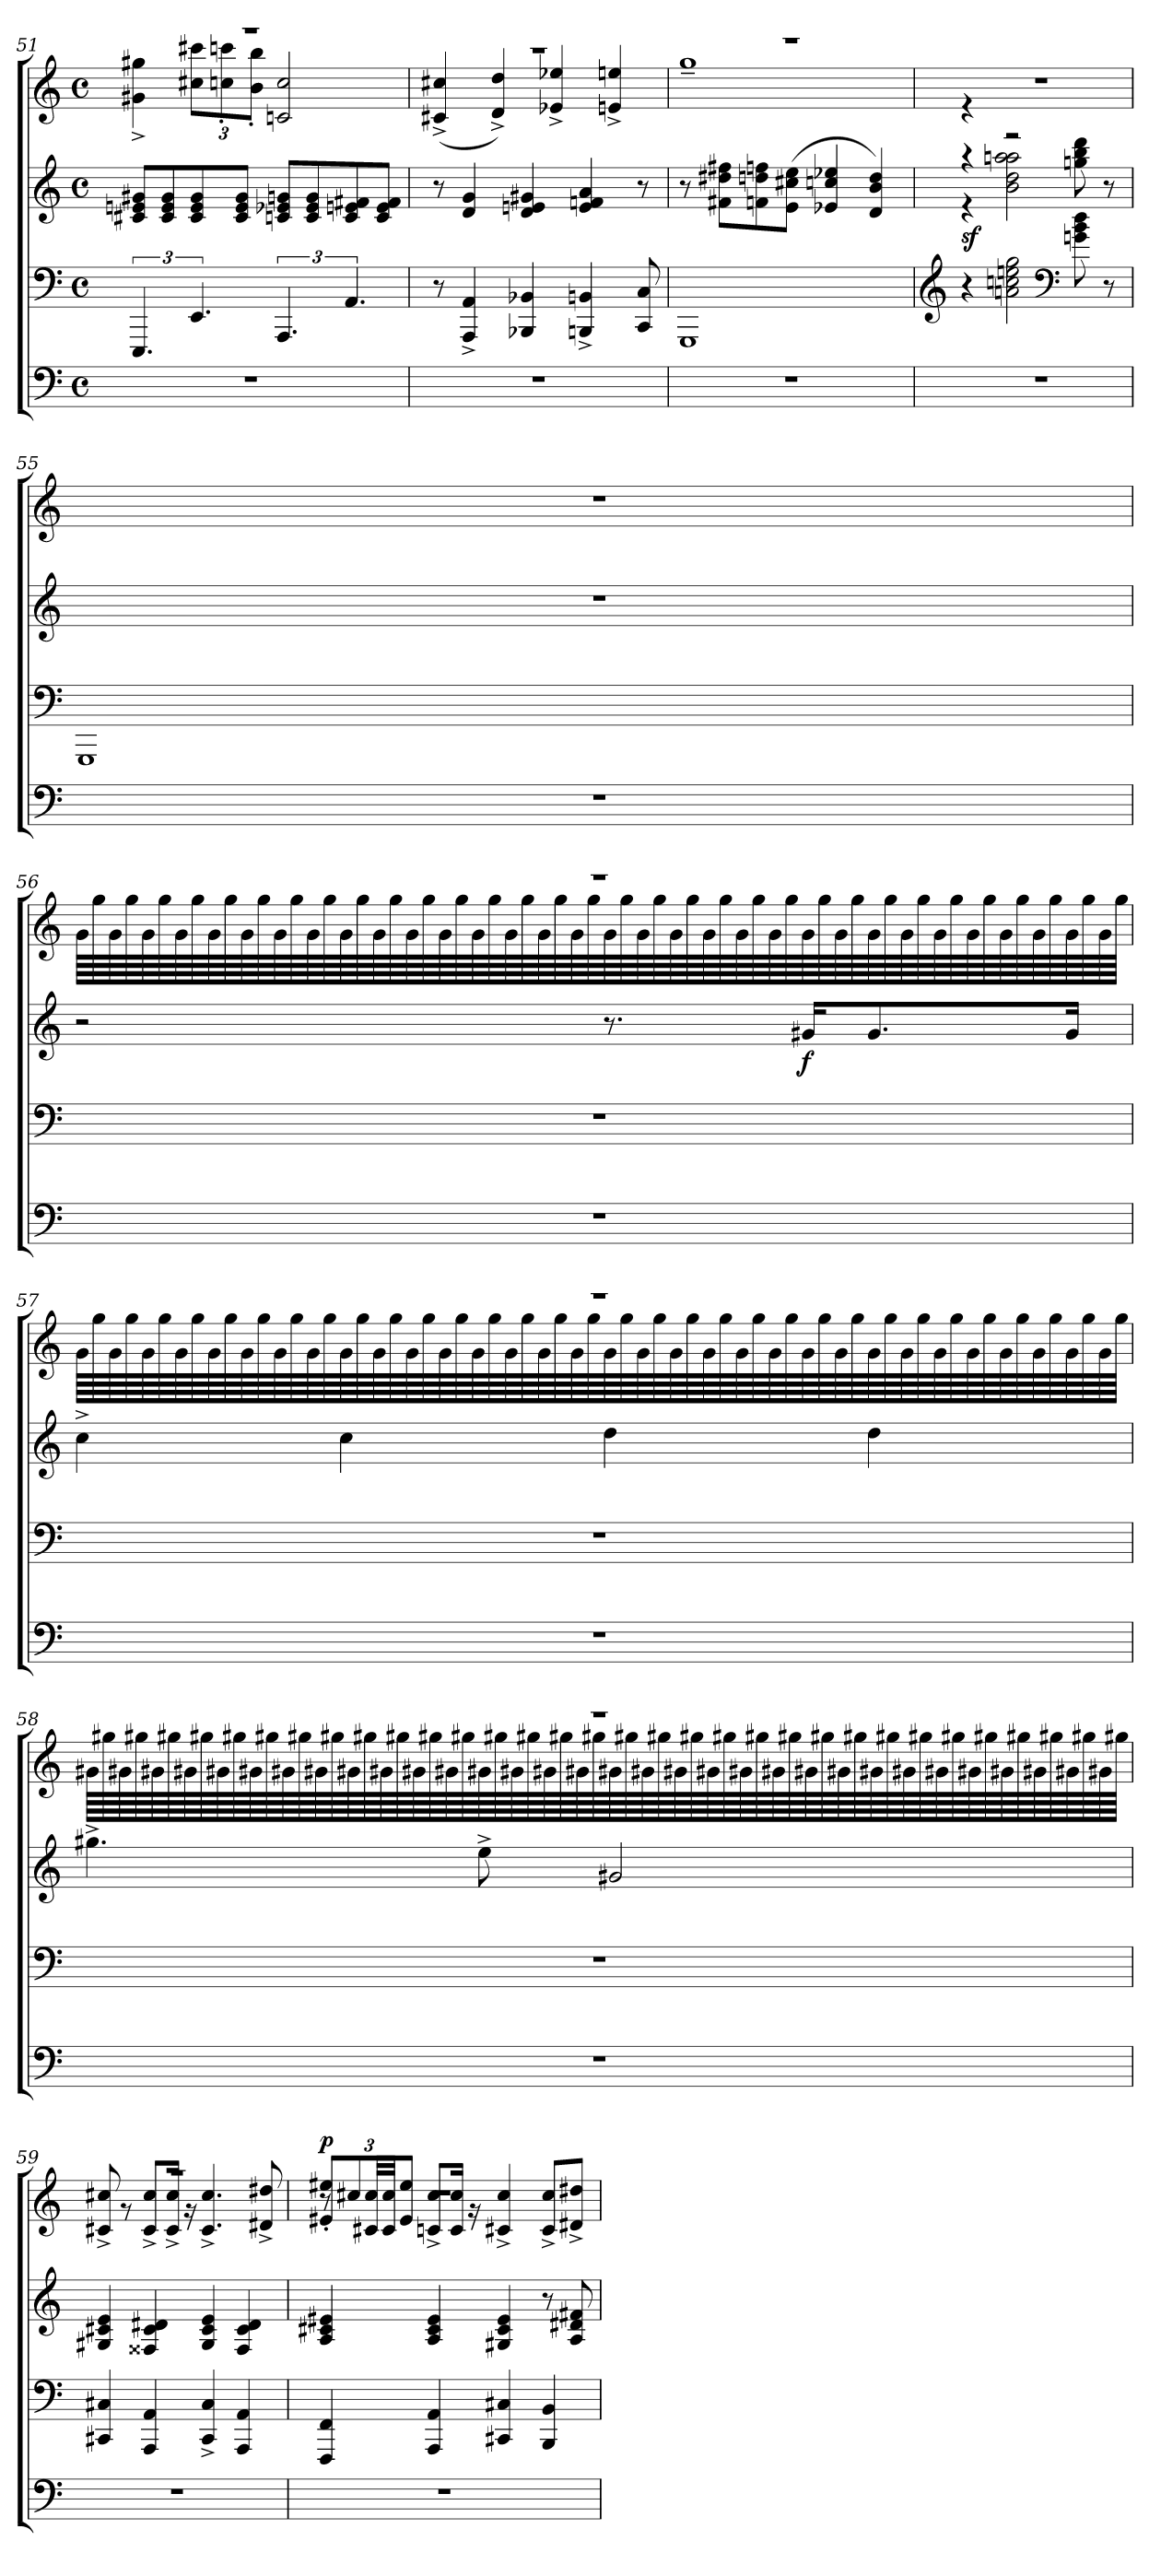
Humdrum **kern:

**kern	**kern	**kern	**dynam	**kern	**dynam
*part3	*part2	*part2	*part2	*part1	*part1
*staff4	*staff3	*staff2	*staff2/3	*staff1	*staff1
*clefF4	*clefF4	*clefG2	*	*clefG2	*
*k[]	*k[]	*k[]	*	*k[]	*
*M4/4	*M4/4	*M4/4	*	*M4/4	*
*met(c)	*met(c)	*met(c)	*	*met(c)	*
=51	=51	=51	=51	=51	=51
*	*	*	*	*^	*
1r	6.EEE/	8c#X/ 8en/ 8g#X/L	.	1r	4g#X\^> 4gg#X\^>	.
.	.	8c#/ 8e/ 8g#/	.	.	.	.
.	6.EE/	8c#/ 8e/ 8g#/	.	.	12cc#X\ 12ccc#X\L	.
.	.	.	.	.	12ccn\'>< 12cccn\'><	.
.	.	8c#/ 8e/ 8g#/J	.	.	.	.
.	.	.	.	.	12b\'> 12bb\'>J	.
.	6.AAA/	8cn/ 8e-X/ 8gn/L	.	.	2cn/ 2cc/	.
.	.	8c/ 8e-/ 8g/	.	.	.	.
.	6.AA/	8c/ 8en/ 8f#X/	.	.	.	.
.	.	8c/ 8e/ 8f#/J	.	.	.	.
=52	=52	=52	=52	=52	=52	=52
1r	8r	8r	.	1r	(<4c#X/^< 4cc#X/^<	.
.	4AAA/^< 4AA/^<	4d/ 4g/	.	.	.	.
.	.	.	.	.	4d/^< 4dd/^<)	.
.	4BBB-X/ 4BB-X/	4d/ 4en/ 4g#X/	.	.	.	.
.	.	.	.	.	4e-X/^< 4ee-X/^<	.
.	4BBBn/^< 4BBn/^<	4e/ 4fn/ 4a/	.	.	.	.
.	.	.	.	.	4en/^< 4een/^<	.
.	8CC/ 8C/	8r	.	.	.	.
=53	=53	=53	=53	=53	=53	=53
1r	1GGG	8r	.	1r	1gg~>	.
.	.	8f#X\ 8dd#X\ 8ff#X\L	.	.	.	.
.	.	8fn\ 8ddn\ 8ffn\	.	.	.	.
.	.	(>8e\ 8cc#X\ 8ee\J	.	.	.	.
.	.	4e-X/ 4ccn/ 4ee-X/	.	.	.	.
.	.	4d/ 4b/ 4dd/)	.	.	.	.
=54	=54	=54	=54	=54	=54	=54
*	*clefG2	*	*	*	*	*
*	*	*^	*	*	*	*
!	!	!	!	!LO:DY:b	!	!	!
1r	4r	4r	4r	sf	1r	4r	.
.	2an\ 2ccn\ 2een\ 2gg\	2r	2b\ 2dd\ 2aan\ 2aa\	.	.	2.ryy	.
*	*clefF4	*	*	*	*	*	*
.	8gn\ 8b\ 8dd\	8ggn\ 8bb\ 8ddd\	4ryy	.	.	.	.
.	8r	8r	.	.	.	.	.
*	*	*v	*v	*	*	*	*
*	*	*	*	*v	*v	*
=55	=55	=55	=55	=55	=55
1r	1GGG	1r	.	1r	.
=56	=56	=56	=56	=56	=56
*	*	*	*	*^	*
*	*	*	*	*tremolo	*	*
1r	1r	2r	.	1r	64gLLLL	.
.	.	.	.	.	64gg	.
.	.	.	.	.	64g	.
.	.	.	.	.	64gg	.
.	.	.	.	.	64g	.
.	.	.	.	.	64gg	.
.	.	.	.	.	64g	.
.	.	.	.	.	64gg	.
.	.	.	.	.	64g	.
.	.	.	.	.	64gg	.
.	.	.	.	.	64g	.
.	.	.	.	.	64gg	.
.	.	.	.	.	64g	.
.	.	.	.	.	64gg	.
.	.	.	.	.	64g	.
.	.	.	.	.	64gg	.
.	.	.	.	.	64g	.
.	.	.	.	.	64gg	.
.	.	.	.	.	64g	.
.	.	.	.	.	64gg	.
.	.	.	.	.	64g	.
.	.	.	.	.	64gg	.
.	.	.	.	.	64g	.
.	.	.	.	.	64gg	.
.	.	.	.	.	64g	.
.	.	.	.	.	64gg	.
.	.	.	.	.	64g	.
.	.	.	.	.	64gg	.
.	.	.	.	.	64g	.
.	.	.	.	.	64gg	.
.	.	.	.	.	64g	.
.	.	.	.	.	64gg	.
.	.	8.r	.	.	64g	.
.	.	.	.	.	64gg	.
.	.	.	.	.	64g	.
.	.	.	.	.	64gg	.
.	.	.	.	.	64g	.
.	.	.	.	.	64gg	.
.	.	.	.	.	64g	.
.	.	.	.	.	64gg	.
.	.	.	.	.	64g	.
.	.	.	.	.	64gg	.
.	.	.	.	.	64g	.
.	.	.	.	.	64gg	.
!	!	!	!LO:DY:b	!	!	!
.	.	16g#X/KL	f	.	64g	.
.	.	.	.	.	64gg	.
.	.	.	.	.	64g	.
.	.	.	.	.	64gg	.
.	.	8.g#/	.	.	64g	.
.	.	.	.	.	64gg	.
.	.	.	.	.	64g	.
.	.	.	.	.	64gg	.
.	.	.	.	.	64g	.
.	.	.	.	.	64gg	.
.	.	.	.	.	64g	.
.	.	.	.	.	64gg	.
.	.	.	.	.	64g	.
.	.	.	.	.	64gg	.
.	.	.	.	.	64g	.
.	.	.	.	.	64gg	.
.	.	16g#/Jk	.	.	64g	.
.	.	.	.	.	64gg	.
.	.	.	.	.	64g	.
.	.	.	.	.	64ggJJJJ	.
=57	=57	=57	=57	=57	=57	=57
1r	1r	4cc^>\	.	1r	64gLLLL	.
.	.	.	.	.	64gg	.
.	.	.	.	.	64g	.
.	.	.	.	.	64gg	.
.	.	.	.	.	64g	.
.	.	.	.	.	64gg	.
.	.	.	.	.	64g	.
.	.	.	.	.	64gg	.
.	.	.	.	.	64g	.
.	.	.	.	.	64gg	.
.	.	.	.	.	64g	.
.	.	.	.	.	64gg	.
.	.	.	.	.	64g	.
.	.	.	.	.	64gg	.
.	.	.	.	.	64g	.
.	.	.	.	.	64gg	.
.	.	4cc\	.	.	64g	.
.	.	.	.	.	64gg	.
.	.	.	.	.	64g	.
.	.	.	.	.	64gg	.
.	.	.	.	.	64g	.
.	.	.	.	.	64gg	.
.	.	.	.	.	64g	.
.	.	.	.	.	64gg	.
.	.	.	.	.	64g	.
.	.	.	.	.	64gg	.
.	.	.	.	.	64g	.
.	.	.	.	.	64gg	.
.	.	.	.	.	64g	.
.	.	.	.	.	64gg	.
.	.	.	.	.	64g	.
.	.	.	.	.	64gg	.
.	.	4dd\	.	.	64g	.
.	.	.	.	.	64gg	.
.	.	.	.	.	64g	.
.	.	.	.	.	64gg	.
.	.	.	.	.	64g	.
.	.	.	.	.	64gg	.
.	.	.	.	.	64g	.
.	.	.	.	.	64gg	.
.	.	.	.	.	64g	.
.	.	.	.	.	64gg	.
.	.	.	.	.	64g	.
.	.	.	.	.	64gg	.
.	.	.	.	.	64g	.
.	.	.	.	.	64gg	.
.	.	.	.	.	64g	.
.	.	.	.	.	64gg	.
.	.	4dd\	.	.	64g	.
.	.	.	.	.	64gg	.
.	.	.	.	.	64g	.
.	.	.	.	.	64gg	.
.	.	.	.	.	64g	.
.	.	.	.	.	64gg	.
.	.	.	.	.	64g	.
.	.	.	.	.	64gg	.
.	.	.	.	.	64g	.
.	.	.	.	.	64gg	.
.	.	.	.	.	64g	.
.	.	.	.	.	64gg	.
.	.	.	.	.	64g	.
.	.	.	.	.	64gg	.
.	.	.	.	.	64g	.
.	.	.	.	.	64ggJJJJ	.
=58	=58	=58	=58	=58	=58	=58
1r	1r	4.gg#X^>\	.	1r	64g#XLLLL	.
.	.	.	.	.	64gg#X	.
.	.	.	.	.	64g#X	.
.	.	.	.	.	64gg#X	.
.	.	.	.	.	64g#X	.
.	.	.	.	.	64gg#X	.
.	.	.	.	.	64g#X	.
.	.	.	.	.	64gg#X	.
.	.	.	.	.	64g#X	.
.	.	.	.	.	64gg#X	.
.	.	.	.	.	64g#X	.
.	.	.	.	.	64gg#X	.
.	.	.	.	.	64g#X	.
.	.	.	.	.	64gg#X	.
.	.	.	.	.	64g#X	.
.	.	.	.	.	64gg#X	.
.	.	.	.	.	64g#X	.
.	.	.	.	.	64gg#X	.
.	.	.	.	.	64g#X	.
.	.	.	.	.	64gg#X	.
.	.	.	.	.	64g#X	.
.	.	.	.	.	64gg#X	.
.	.	.	.	.	64g#X	.
.	.	.	.	.	64gg#X	.
.	.	8ee^>\	.	.	64g#X	.
.	.	.	.	.	64gg#X	.
.	.	.	.	.	64g#X	.
.	.	.	.	.	64gg#X	.
.	.	.	.	.	64g#X	.
.	.	.	.	.	64gg#X	.
.	.	.	.	.	64g#X	.
.	.	.	.	.	64gg#X	.
.	.	2g#X/	.	.	64g#X	.
.	.	.	.	.	64gg#X	.
.	.	.	.	.	64g#X	.
.	.	.	.	.	64gg#X	.
.	.	.	.	.	64g#X	.
.	.	.	.	.	64gg#X	.
.	.	.	.	.	64g#X	.
.	.	.	.	.	64gg#X	.
.	.	.	.	.	64g#X	.
.	.	.	.	.	64gg#X	.
.	.	.	.	.	64g#X	.
.	.	.	.	.	64gg#X	.
.	.	.	.	.	64g#X	.
.	.	.	.	.	64gg#X	.
.	.	.	.	.	64g#X	.
.	.	.	.	.	64gg#X	.
.	.	.	.	.	64g#X	.
.	.	.	.	.	64gg#X	.
.	.	.	.	.	64g#X	.
.	.	.	.	.	64gg#X	.
.	.	.	.	.	64g#X	.
.	.	.	.	.	64gg#X	.
.	.	.	.	.	64g#X	.
.	.	.	.	.	64gg#X	.
.	.	.	.	.	64g#X	.
.	.	.	.	.	64gg#X	.
.	.	.	.	.	64g#X	.
.	.	.	.	.	64gg#X	.
.	.	.	.	.	64g#X	.
.	.	.	.	.	64gg#X	.
.	.	.	.	.	64g#X	.
.	.	.	.	.	64gg#XJJJJ	.
*	*	*	*	*Xtremolo	*	*
=59	=59	=59	=59	=59	=59	=59
1r	4CC#X/< 4C#X/<	4G#X/ 4c#X/ 4e/	.	1r	8c#X/^< 8cc#X/^<	.
.	.	.	.	.	.	.
.	.	.	.	.	.	.
.	.	.	.	.	.	.
.	.	.	.	.	.	.
.	.	.	.	.	.	.
.	.	.	.	.	.	.
.	.	.	.	.	.	.
.	.	.	.	.	8r	.
.	.	.	.	.	.	.
.	.	.	.	.	.	.
.	.	.	.	.	.	.
.	.	.	.	.	.	.
.	.	.	.	.	.	.
.	.	.	.	.	.	.
.	.	.	.	.	.	.
.	4AAA/ 4AA/	4F##X/ 4c#/ 4d#X/	.	.	8c#/^< 8cc#/^<L	.
.	.	.	.	.	.	.
.	.	.	.	.	.	.
.	.	.	.	.	.	.
.	.	.	.	.	.	.
.	.	.	.	.	.	.
.	.	.	.	.	.	.
.	.	.	.	.	.	.
.	.	.	.	.	16c#/^< 16cc#/^<Jk	.
.	.	.	.	.	.	.
.	.	.	.	.	.	.
.	.	.	.	.	.	.
.	.	.	.	.	16r	.
.	.	.	.	.	.	.
.	.	.	.	.	.	.
.	.	.	.	.	.	.
.	4CC#/^< 4C#/^<	4G#/ 4c#/ 4e/	.	.	4.c#/^< 4.cc#/^<	.
.	4AAA/ 4AA/	4F##/ 4c#/ 4d#/	.	.	.	.
.	.	.	.	.	8d#X/^< 8dd#X/^<	.
=60	=60	=60	=60	=60	=60	=60
*	*	*	*	*	*^	*
!	!	!	!	!	!	!	!LO:DY:a
1r	4FFF/ 4FF/	4A/ 4c#X/ 4e#X/	.	1r	12e#X/'< 12ee#X/'<L	8r	p
.	.	.	.	.	12cc#X/	.	.
.	.	.	.	.	.	32c#X/ 32cc#/LLL	.
.	.	.	.	.	.	32c#/ 32cc#/JJJ	.
.	.	.	.	.	12e#/ 12ee#/J	.	.
.	.	.	.	.	.	2ryy	.
.	4AAA/ 4AA/	4A/ 4c#/ 4e#/	.	.	8cn/^< 8cc#/^<L	.	.
.	.	.	.	.	16c/ 16cc#/Jk	.	.
.	.	.	.	.	16r	.	.
.	4CC#X/ 4C#X/	4G#X/ 4c#/ 4e#/	.	.	4c#X/^< 4cc#/^<	.	.
.	.	.	.	.	.	4ryy	.
.	4BBB/ 4BB/	8r	.	.	8c#/^< 8cc#/^<L	.	.
.	.	8A/ 8d#X/ 8f#X/	.	.	8d#X/^< 8dd#X/^<J	.	.
.	.	.	.	.	.	16ryy	.
*	*	*	*	*v	*v	*v	*
=	=	=	=	=	=
*-	*-	*-	*-	*-	*-
